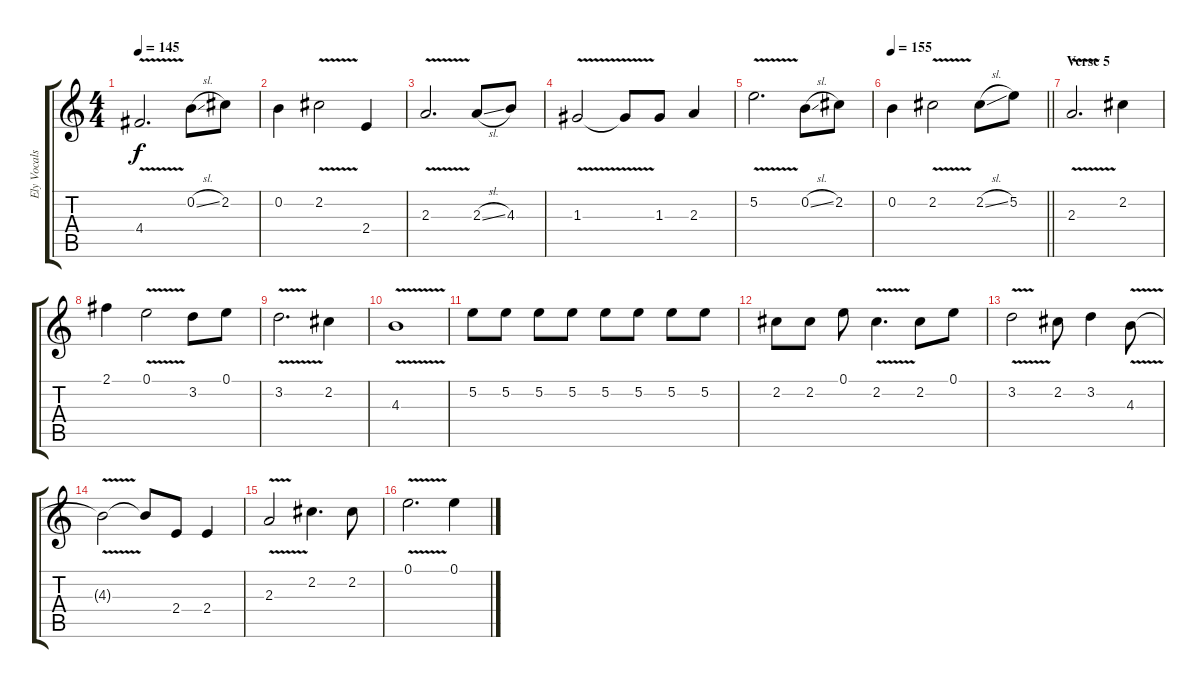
\track ("Ely Vocals" "Ely Vocals") {instrument acousticguitarsteel}
\staff {score tabs}
\tuning (E4 B3 G3 D3 A2 E2) {hide}
\ts (4 4)
\tempo 145
\clef g2
\ks c
4.4{v}.2{d dy f} 0.2{sl}.8 2.2.8 |
0.2.4 2.2{v}.2 2.4.4 |
2.3{v}.2{d} 2.3{sl}.8 4.3.8 |
1.3{v}.2 1.3{t}.8 1.3.8 2.3.4 |
5.2{v}.2{d} 0.2{sl}.8 2.2.8 |
\tempo 155
\barLineRight lightlight
0.2.4 2.2{v}.2 2.2{sl}.8 5.2.8 |
\section ("" "Verse 5")
2.3{v}.2{d} 2.2.4 |
2.1.4 0.1{v}.2 3.2.8 0.1.8 |
3.2{v}.2{d} 2.2.4 |
4.3{v}.1 |
5.2.8 5.2.8 5.2.8 5.2.8 5.2.8 5.2.8 5.2.8 5.2.8 |
2.2.8 2.2.8 0.1.8 2.2{v}.4{d} 2.2.8 0.1.8 |
3.2{v}.2 2.2.8 3.2.4 4.3{v}.8 |
4.3{t}.2 4.3{t}.8 2.4.8 2.4.4 |
2.3{v}.2 2.2.4{d} 2.2.8 |
0.1{v}.2{d} 0.1.4
